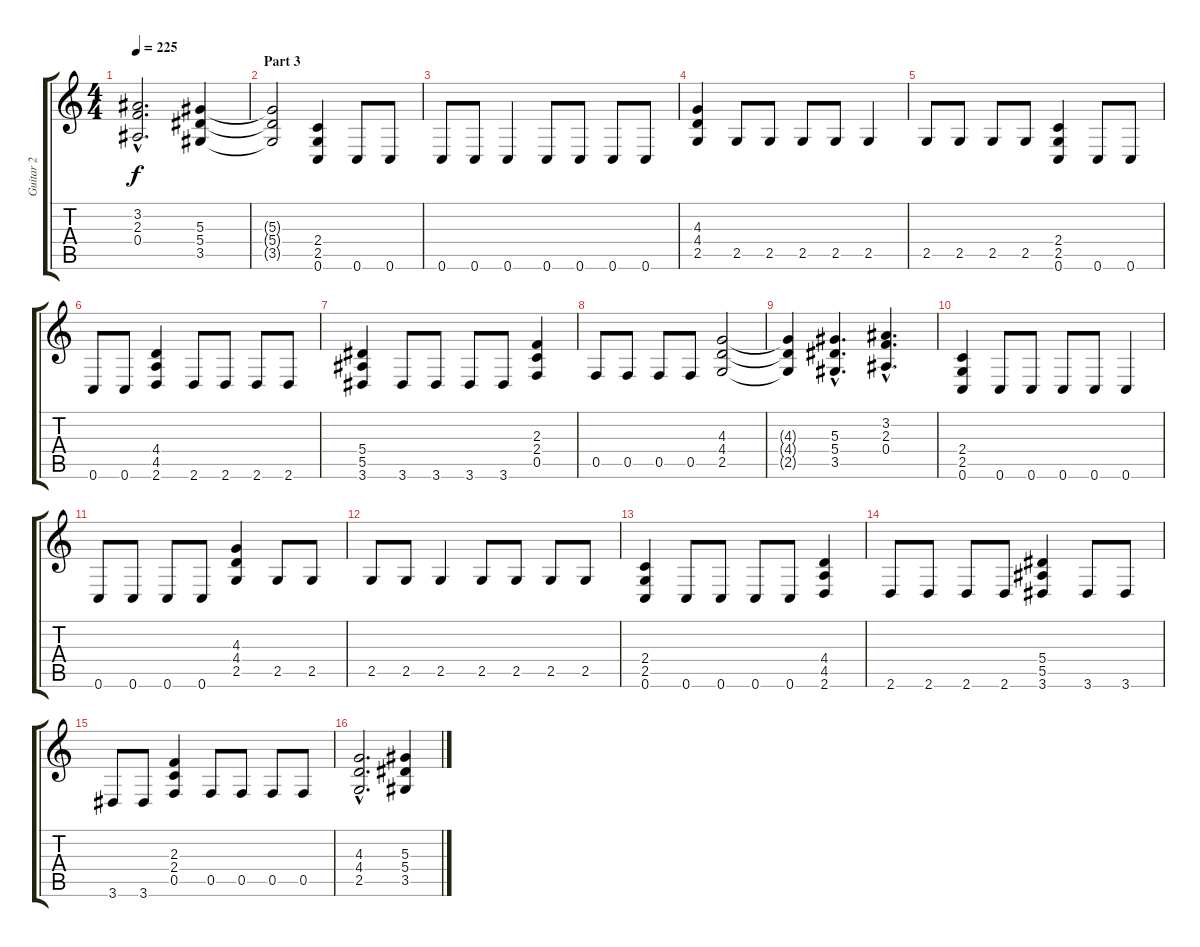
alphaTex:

\track ("Guitar 2" "Guitar 2") {instrument distortionguitar}
\staff {score tabs}
\tuning (C4 G3 Eb3 Bb2 F2 C2) {hide}
\ts (4 4)
\tempo 225
\clef g2
\ks c
(3.2{hac} 2.3{hac} 0.4{hac}).2{d dy f} (5.3 5.4 3.5).4 |
\section ("" "Part 3")
(5.3{t} 5.4{t} 3.5{t}).2 (2.4 2.5 0.6).4 0.6.8 0.6.8 |
0.6.8 0.6.8 0.6.4 0.6.8 0.6.8 0.6.8 0.6.8 |
(4.3 4.4 2.5).4 2.5.8 2.5.8 2.5.8 2.5.8 2.5.4 |
2.5.8 2.5.8 2.5.8 2.5.8 (2.4 2.5 0.6).4 0.6.8 0.6.8 |
0.6.8 0.6.8 (4.4 4.5 2.6).4 2.6.8 2.6.8 2.6.8 2.6.8 |
(5.4 5.5 3.6).4 3.6.8 3.6.8 3.6.8 3.6.8 (2.3 2.4 0.5).4 |
0.5.8 0.5.8 0.5.8 0.5.8 (4.3 4.4 2.5).2 |
(4.3{t} 4.4{t} 2.5{t}).4 (5.3{hac} 5.4{hac} 3.5{hac}).4{d} (3.2{hac} 2.3{hac} 0.4{hac}).4{d} |
(2.4 2.5 0.6).4 0.6.8 0.6.8 0.6.8 0.6.8 0.6.4 |
0.6.8 0.6.8 0.6.8 0.6.8 (4.3 4.4 2.5).4 2.5.8 2.5.8 |
2.5.8 2.5.8 2.5.4 2.5.8 2.5.8 2.5.8 2.5.8 |
(2.4 2.5 0.6).4 0.6.8 0.6.8 0.6.8 0.6.8 (4.4 4.5 2.6).4 |
2.6.8 2.6.8 2.6.8 2.6.8 (5.4 5.5 3.6).4 3.6.8 3.6.8 |
3.6.8 3.6.8 (2.3 2.4 0.5).4 0.5.8 0.5.8 0.5.8 0.5.8 |
(4.3{hac} 4.4{hac} 2.5{hac}).2{d} (5.3 5.4 3.5).4
